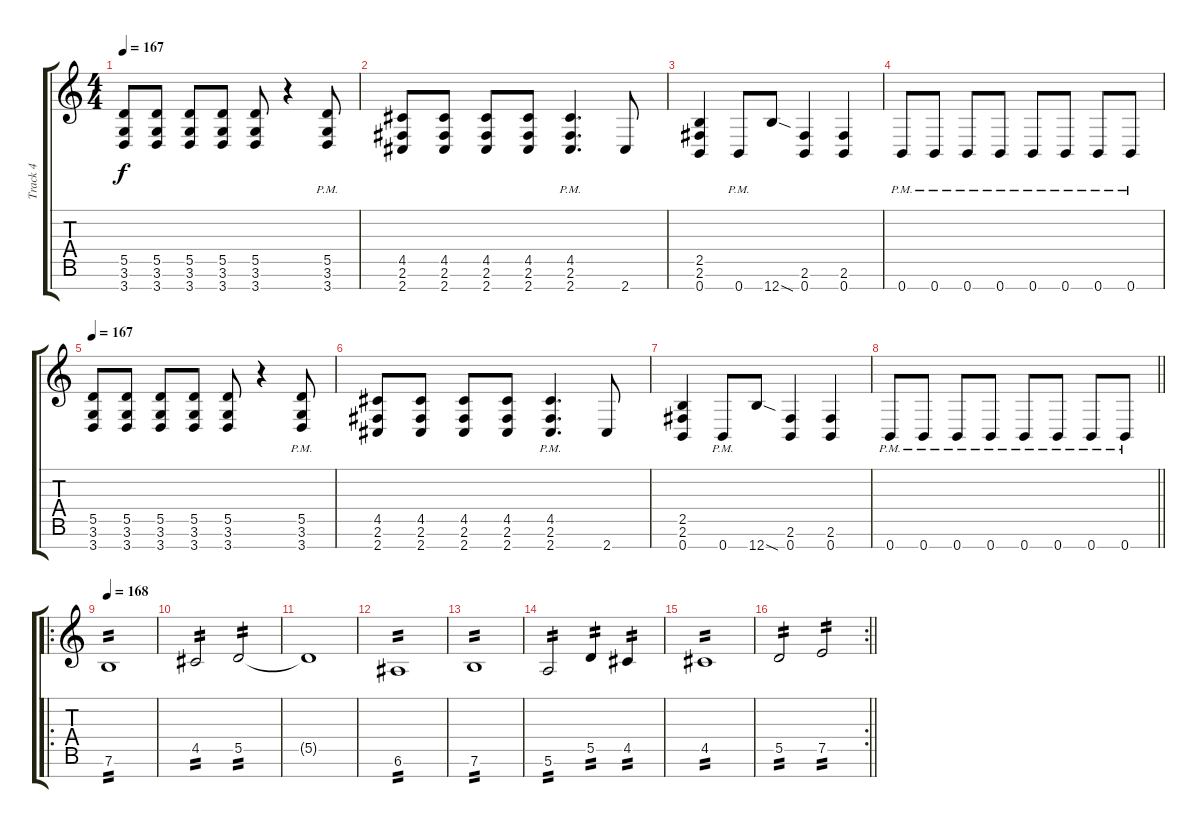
\track ("Track 4" "Track 4") {instrument distortionguitar}
\staff {score tabs}
\tuning (E4 B3 G3 D3 A2 E2 B1) {hide}
\ts (4 4)
\section ("" "")
\tempo 167
\clef g2
\ks c
(5.5 3.6 3.7).8{dy f} (5.5 3.6 3.7).8 (5.5 3.6 3.7).8 (5.5 3.6 3.7).8 (5.5 3.6 3.7).8 r.4 (5.5 3.6 3.7{pm}).8 |
(4.5 2.6 2.7).8 (4.5 2.6 2.7).8 (4.5 2.6 2.7).8 (4.5 2.6 2.7).8 (4.5 2.6 2.7{pm}).4{d} 2.7.8 |
(2.5 2.6 0.7).4 0.7{pm}.8 12.7{sod}.8 (2.6 0.7).4 (2.6 0.7).4 |
0.7{pm}.8 0.7{pm}.8 0.7{pm}.8 0.7{pm}.8 0.7{pm}.8 0.7{pm}.8 0.7{pm}.8 0.7{pm}.8 |
\tempo 167
(5.5 3.6 3.7).8 (5.5 3.6 3.7).8 (5.5 3.6 3.7).8 (5.5 3.6 3.7).8 (5.5 3.6 3.7).8 r.4 (5.5 3.6 3.7{pm}).8 |
(4.5 2.6 2.7).8 (4.5 2.6 2.7).8 (4.5 2.6 2.7).8 (4.5 2.6 2.7).8 (4.5 2.6 2.7{pm}).4{d} 2.7.8 |
(2.5 2.6 0.7).4 0.7{pm}.8 12.7{sod}.8 (2.6 0.7).4 (2.6 0.7).4 |
\barLineRight lightlight
0.7{pm}.8 0.7{pm}.8 0.7{pm}.8 0.7{pm}.8 0.7{pm}.8 0.7{pm}.8 0.7{pm}.8 0.7{pm}.8 |
\ro
\section ("" "")
\tempo 168
7.6.1{tp 2} |
4.5.2{tp 2} 5.5.2{tp 2} |
5.5{t}.1 |
6.6.1{tp 2} |
7.6.1{tp 2} |
5.6.2{tp 2} 5.5.4{tp 2} 4.5.4{tp 2} |
4.5.1{tp 2} |
\rc 2
\barLineRight lightlight
5.5.2{tp 2} 7.5.2{tp 2}
